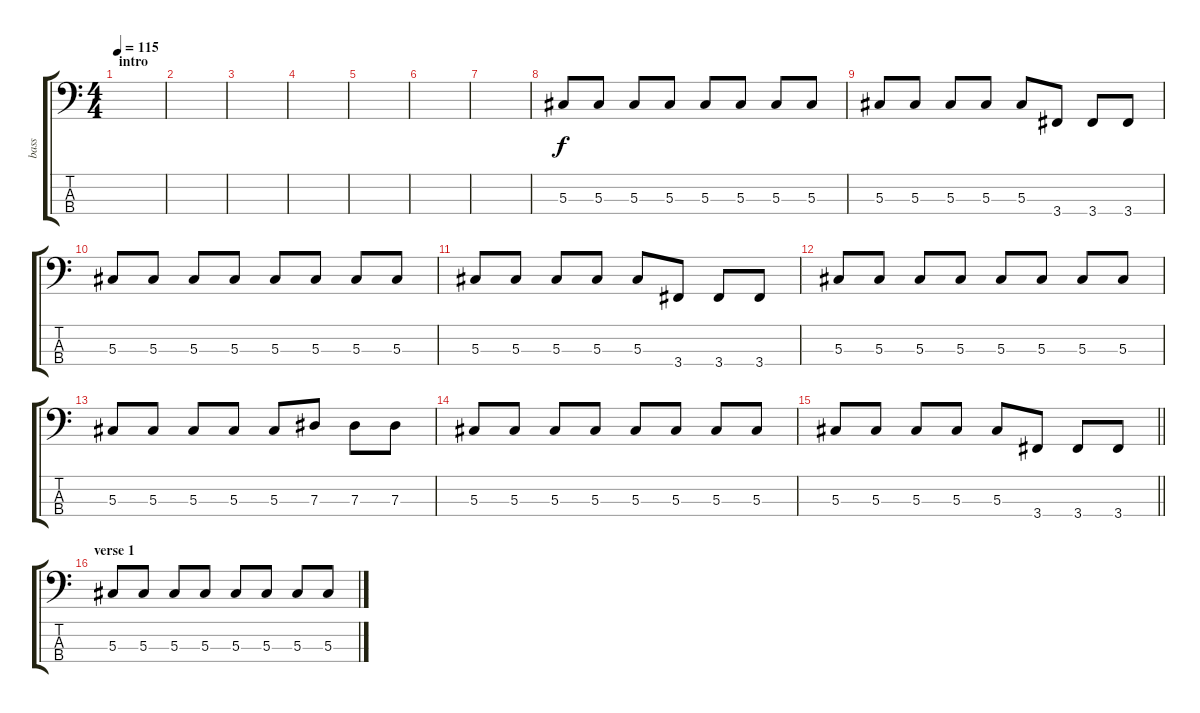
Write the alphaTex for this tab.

\track ("bass " "bass ") {instrument electricguitarjazz}
\staff {score tabs}
\tuning (Gb2 Db2 Ab1 Eb1) {hide}
\ts (4 4)
\section ("" "intro")
\tempo 115
\clef f4
\ks c
|
|
|
|
|
|
|
5.3.8 5.3.8 5.3.8 5.3.8 5.3.8 5.3.8 5.3.8 5.3.8 |
5.3.8 5.3.8 5.3.8 5.3.8 5.3.8 3.4.8 3.4.8 3.4.8 |
5.3.8 5.3.8 5.3.8 5.3.8 5.3.8 5.3.8 5.3.8 5.3.8 |
5.3.8 5.3.8 5.3.8 5.3.8 5.3.8 3.4.8 3.4.8 3.4.8 |
5.3.8 5.3.8 5.3.8 5.3.8 5.3.8 5.3.8 5.3.8 5.3.8 |
5.3.8 5.3.8 5.3.8 5.3.8 5.3.8 7.3.8 7.3.8 7.3.8 |
5.3.8 5.3.8 5.3.8 5.3.8 5.3.8 5.3.8 5.3.8 5.3.8 |
\barLineRight lightlight
5.3.8 5.3.8 5.3.8 5.3.8 5.3.8 3.4.8 3.4.8 3.4.8 |
\section ("" "verse 1")
5.3.8 5.3.8 5.3.8 5.3.8 5.3.8 5.3.8 5.3.8 5.3.8
